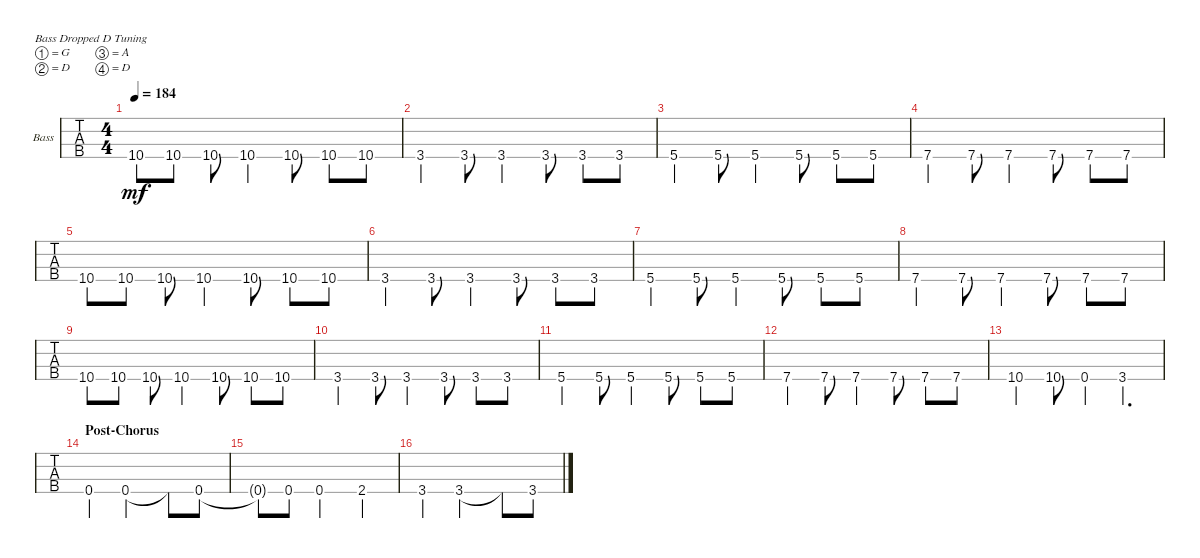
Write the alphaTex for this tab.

\defaultSystemsLayout 4
\bracketExtendMode groupsimilarinstruments
\firstSystemTrackNameOrientation horizontal
\otherSystemsTrackNameOrientation horizontal
\track ("Bass (David)" "Bass") {instrument electricbassfinger}
\staff {tabs}
\tuning (G2 D2 A1 D1)
\ts (4 4)
\tempo 184
\clef f4
\ks c
10.4.8{dy mf} 10.4.8 10.4.8 10.4.4 10.4.8 10.4.8 10.4.8 |
3.4.4 3.4.8 3.4.4 3.4.8 3.4.8 3.4.8 |
5.4.4 5.4.8 5.4.4 5.4.8 5.4.8 5.4.8 |
7.4.4 7.4.8 7.4.4 7.4.8 7.4.8 7.4.8 |
10.4.8 10.4.8 10.4.8 10.4.4 10.4.8 10.4.8 10.4.8 |
3.4.4 3.4.8 3.4.4 3.4.8 3.4.8 3.4.8 |
5.4.4 5.4.8 5.4.4 5.4.8 5.4.8 5.4.8 |
7.4.4 7.4.8 7.4.4 7.4.8 7.4.8 7.4.8 |
10.4.8 10.4.8 10.4.8 10.4.4 10.4.8 10.4.8 10.4.8 |
3.4.4 3.4.8 3.4.4 3.4.8 3.4.8 3.4.8 |
5.4.4 5.4.8 5.4.4 5.4.8 5.4.8 5.4.8 |
7.4.4 7.4.8 7.4.4 7.4.8 7.4.8 7.4.8 |
10.4.4 10.4.8 0.4.4 3.4.4{d} |
\section ("" "Post-Chorus")
0.4.4 0.4.2 0.4{t}.8 0.4.8 |
0.4{t}.8 0.4.8 0.4.2 2.4.4 |
3.4.4 3.4.2 3.4{t}.8 3.4.8
